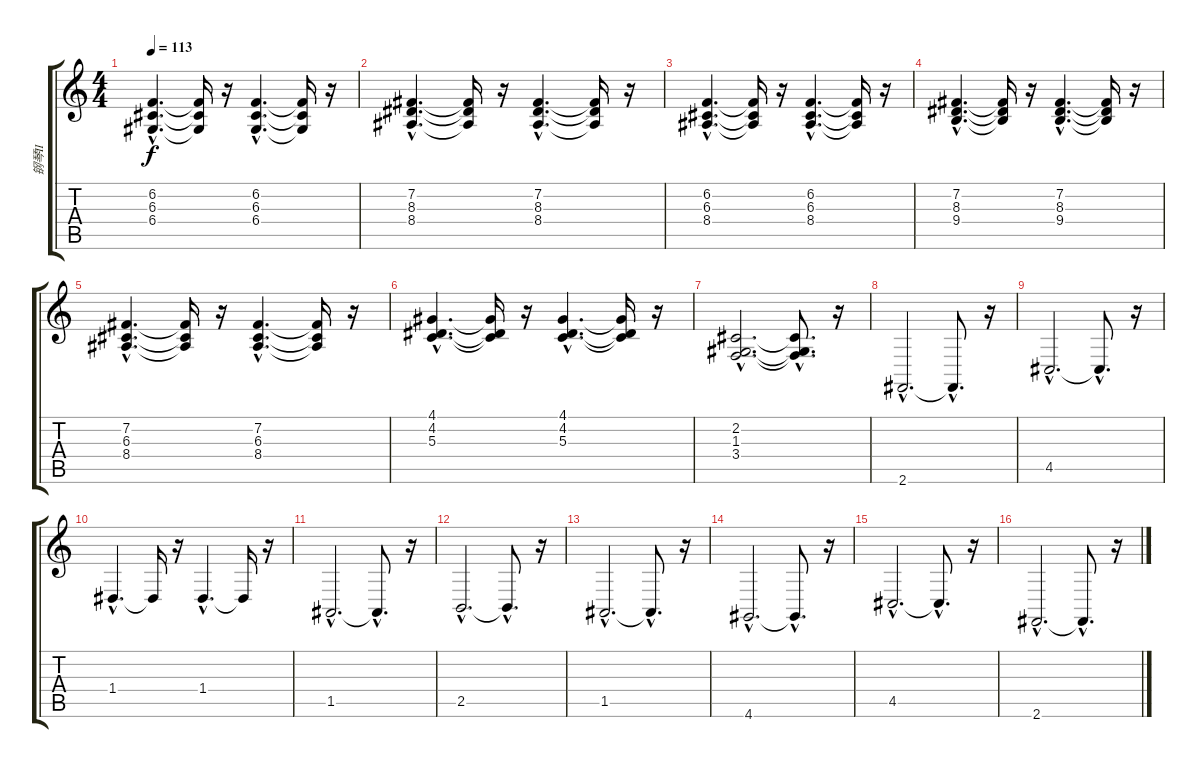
\track ("钢琴II" "钢琴II") {instrument acousticgrandpiano}
\staff {score tabs}
\tuning (E4 B3 G3 D3 A2 E2) {hide}
\ts (4 4)
\tempo 113
\clef g2
\ks c
(6.2{hac} 6.3{hac} 6.4{hac}).4{d dy f} (6.2{t} 6.3{t} 6.4{t}).16 r.16 (6.2{hac} 6.3{hac} 6.4{hac}).4{d} (6.2{t} 6.3{t} 6.4{t}).16 r.16 |
(7.2{hac} 8.3{hac} 8.4{hac}).4{d} (7.2{t} 8.3{t} 8.4{t}).16 r.16 (7.2{hac} 8.3{hac} 8.4{hac}).4{d} (7.2{t} 8.3{t} 8.4{t}).16 r.16 |
(6.2{hac} 6.3{hac} 8.4{hac}).4{d} (6.2{t} 6.3{t} 8.4{t}).16 r.16 (6.2{hac} 6.3{hac} 8.4{hac}).4{d} (6.2{t} 6.3{t} 8.4{t}).16 r.16 |
(7.2{hac} 8.3{hac} 9.4{hac}).4{d} (7.2{t} 8.3{t} 9.4{t}).16 r.16 (7.2{hac} 8.3{hac} 9.4{hac}).4{d} (7.2{t} 8.3{t} 9.4{t}).16 r.16 |
(7.2{hac} 6.3{hac} 8.4{hac}).4{d} (7.2{t} 6.3{t} 8.4{t}).16 r.16 (7.2{hac} 6.3{hac} 8.4{hac}).4{d} (7.2{t} 6.3{t} 8.4{t}).16 r.16 |
(4.1{hac} 4.2{hac} 5.3{hac}).4{d} (4.1{t} 4.2{t} 5.3{t}).16 r.16 (4.1{hac} 4.2{hac} 5.3{hac}).4{d} (4.1{t} 4.2{t} 5.3{t}).16 r.16 |
(2.2{hac} 1.3{hac} 3.4{hac}).2{d} (2.2{hac t} 1.3{hac t} 3.4{hac t}).8{d} r.16 |
2.6{hac}.2{d} 2.6{hac t}.8{d} r.16 |
4.5{hac}.2{d} 4.5{hac t}.8{d} r.16 |
1.4{hac}.4{d} 1.4{t}.16 r.16 1.4{hac}.4{d} 1.4{t}.16 r.16 |
1.5{hac}.2{d} 1.5{hac t}.8{d} r.16 |
2.5{hac}.2{d} 2.5{hac t}.8{d} r.16 |
1.5{hac}.2{d} 1.5{hac t}.8{d} r.16 |
4.6{hac}.2{d} 4.6{hac t}.8{d} r.16 |
4.5{hac}.2{d} 4.5{hac t}.8{d} r.16 |
2.6{hac}.2{d} 2.6{hac t}.8{d} r.16
